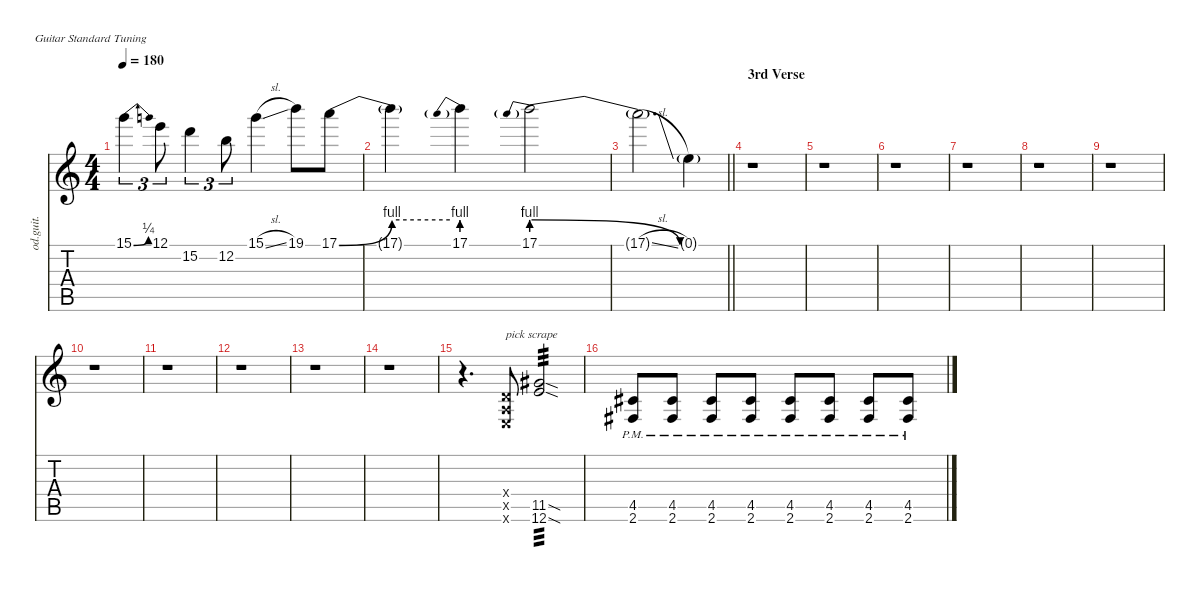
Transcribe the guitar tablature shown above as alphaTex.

\defaultSystemsLayout 4
\hideDynamics
\bracketExtendMode nobrackets
\otherSystemsTrackNameOrientation horizontal
\track ("Azu-nyan! w/ Wah" "od.guit.") {instrument overdrivenguitar}
\staff {score tabs}
\tuning (E4 B3 G3 D3 A2 E2)
\ts (4 4)
\tempo 180
\clef g2
\ks c
15.1{be (bend 0 0 15 1)}.4{tu (3 2) dy f} 12.1.8{tu (3 2)} 15.2.4{tu (3 2)} 12.2.8{tu (3 2)} 15.1{sl}.4 19.1.8 17.1{be (bend 0 0 60 4)}.8 |
17.1{be (hold 0 4 15 4) t}.4 17.1{be (prebend 0 4 60 4)}.4 17.1{be (prebendrelease 0 4 60 0)}.2 |
\barLineRight lightlight
17.1{sl t}.2{d} 0.1{g}.4{dy mf} |
\section ("" "3rd Verse")
r.1 |
r.1 |
r.1 |
r.1 |
r.1 |
r.1 |
r.1 |
r.1 |
r.1 |
r.1 |
r.1 |
r.4{d} (0.4{x} 0.5{x} 0.6{x}).8{txt "pick scrape" dy f} (11.5{sod acc #} 12.6{sod}).2{tp 3} |
(4.5{pm acc #} 2.6{pm acc #}).8 (4.5{pm acc #} 2.6{pm acc #}).8 (4.5{pm acc #} 2.6{pm acc #}).8 (4.5{pm acc #} 2.6{pm acc #}).8 (4.5{pm acc #} 2.6{pm acc #}).8 (4.5{pm acc #} 2.6{pm acc #}).8 (4.5{pm acc #} 2.6{pm acc #}).8 (4.5{pm acc #} 2.6{pm acc #}).8
